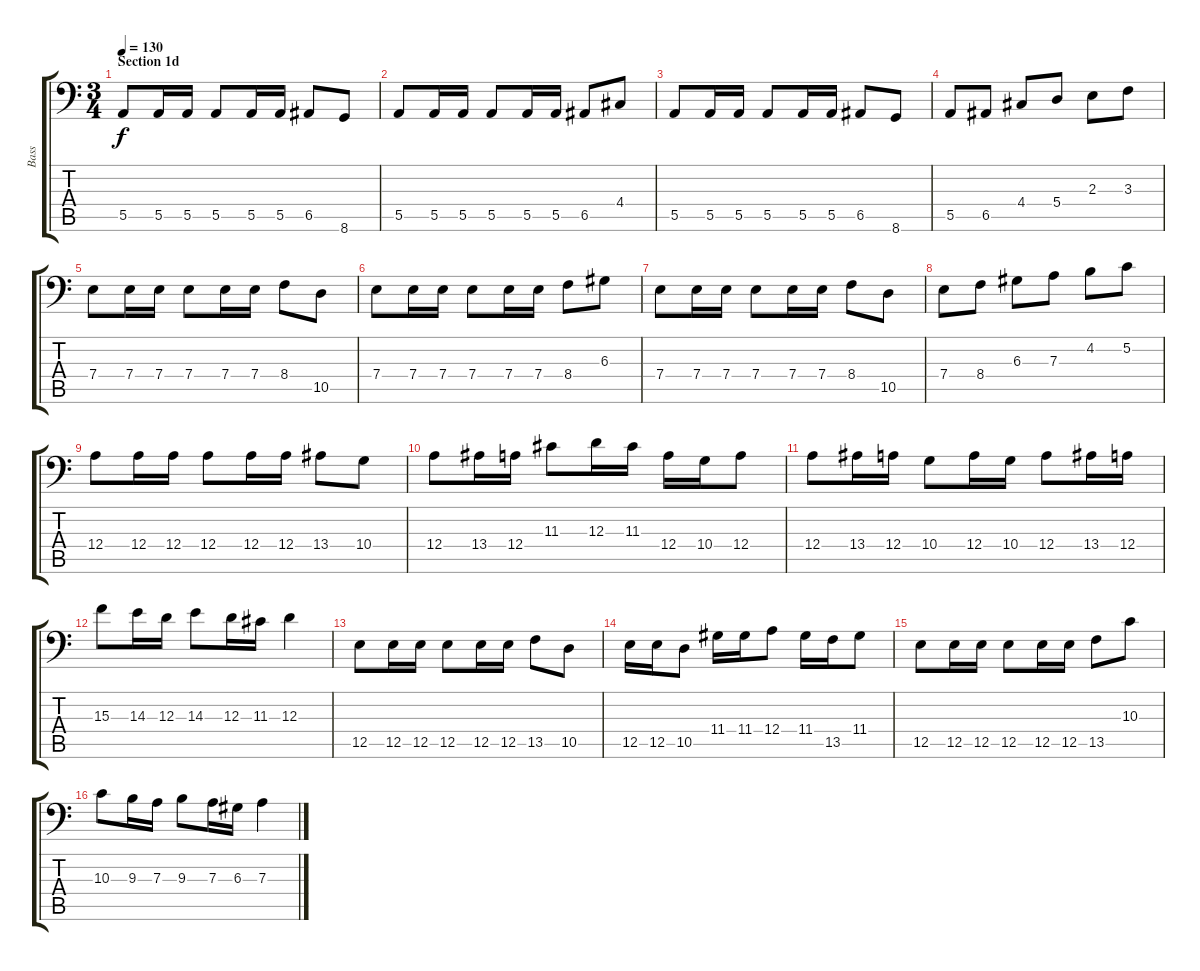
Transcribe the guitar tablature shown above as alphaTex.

\track ("Bass" "Bass") {instrument electricbassfinger}
\staff {score tabs}
\tuning (C3 G2 D2 A1 E1 B0) {hide}
\ts (3 4)
\section ("" "Section 1d")
\tempo 130
\clef f4
\ks c
5.5.8{dy f} 5.5.16 5.5.16 5.5.8 5.5.16 5.5.16 6.5.8 8.6.8 |
5.5.8 5.5.16 5.5.16 5.5.8 5.5.16 5.5.16 6.5.8 4.4.8 |
5.5.8 5.5.16 5.5.16 5.5.8 5.5.16 5.5.16 6.5.8 8.6.8 |
5.5.8 6.5.8 4.4.8 5.4.8 2.3.8 3.3.8 |
7.4.8 7.4.16 7.4.16 7.4.8 7.4.16 7.4.16 8.4.8 10.5.8 |
7.4.8 7.4.16 7.4.16 7.4.8 7.4.16 7.4.16 8.4.8 6.3.8 |
7.4.8 7.4.16 7.4.16 7.4.8 7.4.16 7.4.16 8.4.8 10.5.8 |
7.4.8 8.4.8 6.3.8 7.3.8 4.2.8 5.2.8 |
12.4.8 12.4.16 12.4.16 12.4.8 12.4.16 12.4.16 13.4.8 10.4.8 |
12.4.8 13.4.16 12.4.16 11.3.8 12.3.16 11.3.16 12.4.16 10.4.16 12.4.8 |
12.4.8 13.4.16 12.4.16 10.4.8 12.4.16 10.4.16 12.4.8 13.4.16 12.4.16 |
15.3.8 14.3.16 12.3.16 14.3.8 12.3.16 11.3.16 12.3.4 |
12.5.8 12.5.16 12.5.16 12.5.8 12.5.16 12.5.16 13.5.8 10.5.8 |
12.5.16 12.5.16 10.5.8 11.4.16 11.4.16 12.4.8 11.4.16 13.5.16 11.4.8 |
12.5.8 12.5.16 12.5.16 12.5.8 12.5.16 12.5.16 13.5.8 10.3.8 |
10.3.8 9.3.16 7.3.16 9.3.8 7.3.16 6.3.16 7.3.4
